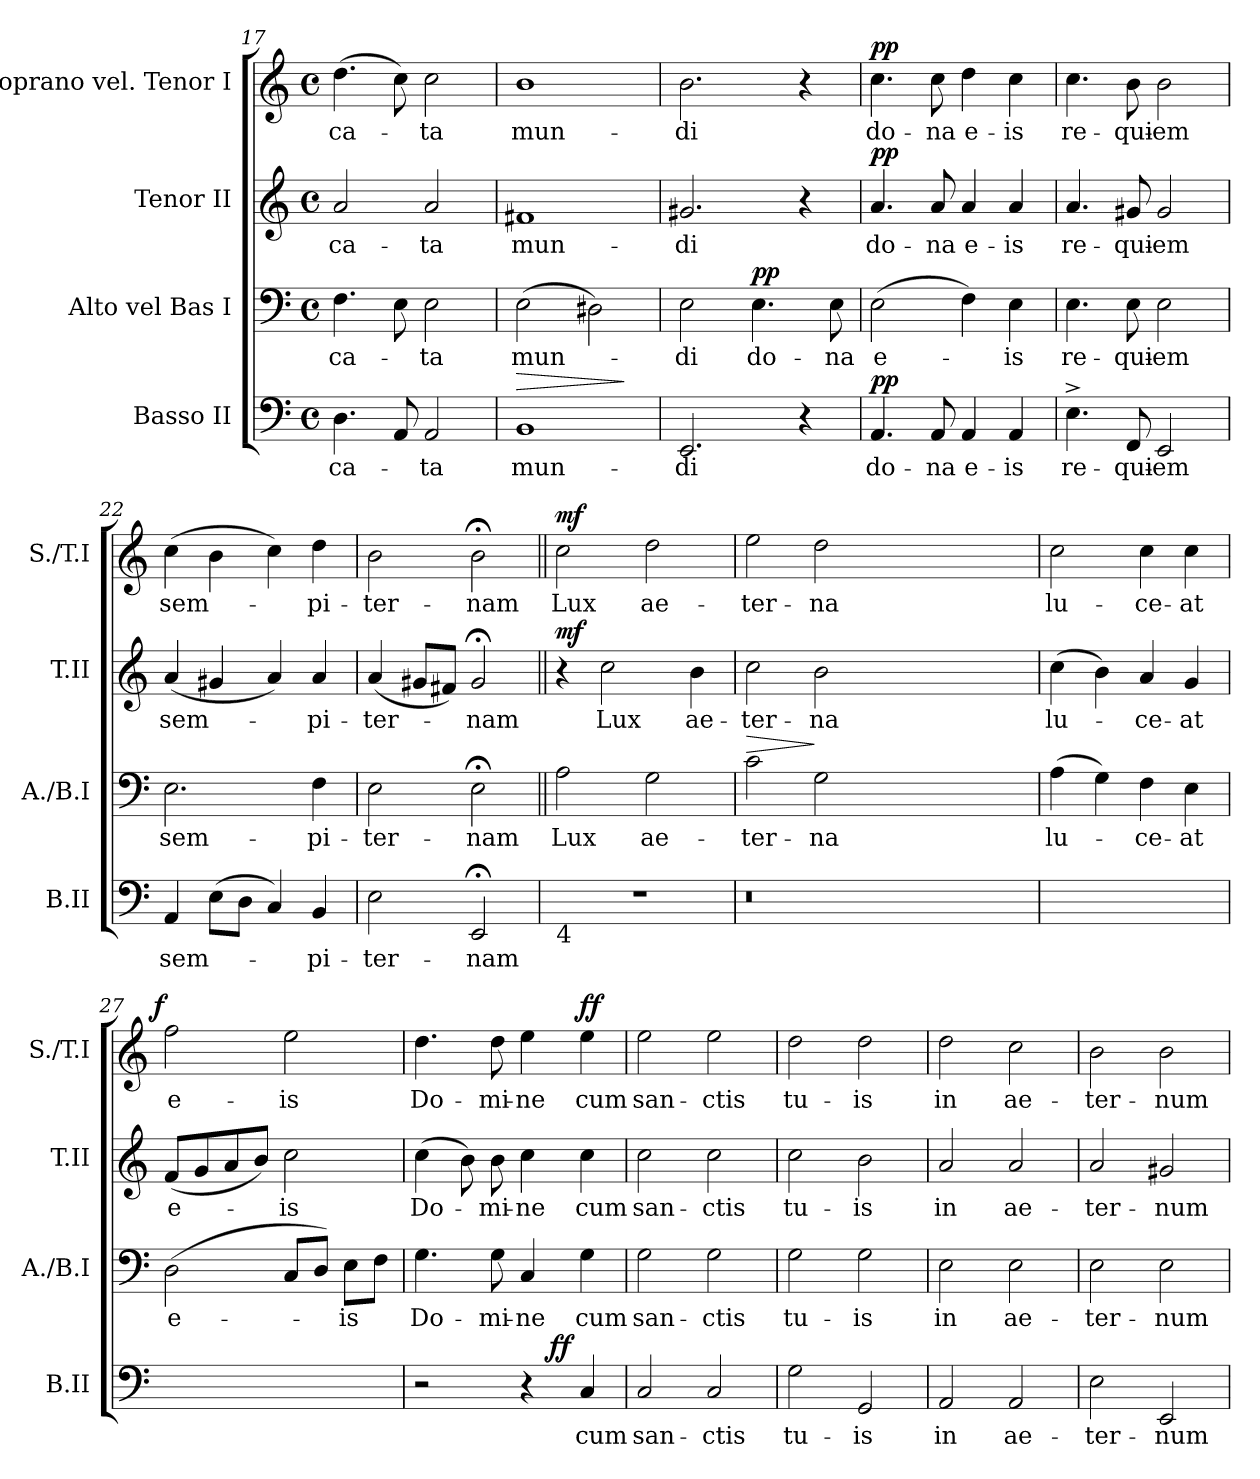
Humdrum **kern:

**kern	**text	**dynam	**kern	**text	**dynam	**kern	**text	**dynam	**kern	**text	**dynam
*part4	*part4	*part4	*part3	*part3	*part3	*part2	*part2	*part2	*part1	*part1	*part1
*staff4	*staff4	*staff4	*staff3	*staff3	*staff3	*staff2	*staff2	*staff2	*staff1	*staff1	*staff1
*I"Basso II	*	*	*I"Alto vel Bas I	*	*	*I"Tenor II	*	*	*I"Soprano vel. Tenor I	*	*
*I'B.II	*	*	*I'A./B.I	*	*	*I'T.II	*	*	*I'S./T.I	*	*
*clefF4	*	*	*clefF4	*	*	*clefG2	*	*	*clefG2	*	*
*k[]	*	*	*k[]	*	*	*k[]	*	*	*k[]	*	*
*a:	*	*	*a:	*	*	*a:	*	*	*a:	*	*
*M4/4	*	*	*M4/4	*	*	*M4/4	*	*	*M4/4	*	*
*met(c)	*	*	*met(c)	*	*	*met(c)	*	*	*met(c)	*	*
=17	=17	=17	=17	=17	=17	=17	=17	=17	=17	=17	=17
4.D\	-ca-	.	4.F\	-ca-	.	2a/	-ca-	.	(4.dd\	-ca-	.
8AA/	.	.	8E\	.	.	.	.	.	8cc\)	.	.
2AA/	-ta	.	2E\	-ta	.	2a/	-ta	.	2cc\	-ta	.
=18	=18	=18	=18	=18	=18	=18	=18	=18	=18	=18	=18
!	!	!LO:HP:a	!	!	!	!	!	!	!	!	!
1BB/	mun-	>	(2E\	mun-	.	1f#X/	mun-	.	1b\	mun-	.
.	.	.	2D#X\)	.	.	.	.	.	.	.	.
.	.	]	.	.	.	.	.	.	.	.	.
=19	=19	=19	=19	=19	=19	=19	=19	=19	=19	=19	=19
2.EE/	-di	.	2E\	-di	.	2.g#X/	-di	.	2.b\	-di	.
!	!	!	!	!	!LO:DY:a	!	!	!	!	!	!
.	.	.	4.E\	do-	pp	.	.	.	.	.	.
4r	.	.	.	.	.	4r	.	.	4r	.	.
.	.	.	8E\	-na	.	.	.	.	.	.	.
=20	=20	=20	=20	=20	=20	=20	=20	=20	=20	=20	=20
!	!	!LO:DY:a	!	!	!	!	!	!LO:DY:a	!	!	!LO:DY:a
4.AA/	do-	pp	(2E\	e-	.	4.a/	do-	pp	4.cc\	do-	pp
8AA/	-na	.	.	.	.	8a/	-na	.	8cc\	-na	.
4AA/	e-	.	4F\)	.	.	4a/	e-	.	4dd\	e-	.
4AA/	-is	.	4E\	-is	.	4a/	-is	.	4cc\	-is	.
=21	=21	=21	=21	=21	=21	=21	=21	=21	=21	=21	=21
4.E^\	re-	.	4.E\	re-	.	4.a/	re-	.	4.cc\	re-	.
8FF/	-qui-	.	8E\	-qui-	.	8g#X/	-qui-	.	8b\	-qui-	.
2EE/	-em	.	2E\	-em	.	2g#/	-em	.	2b\	-em	.
=22	=22	=22	=22	=22	=22	=22	=22	=22	=22	=22	=22
4AA/	sem-	.	2.E\	sem-	.	(4a/	sem-	.	(4cc\	sem-	.
(8E\L	.	.	.	.	.	4g#X/	.	.	4b\	.	.
8D\J	.	.	.	.	.	.	.	.	.	.	.
4C/)	.	.	.	.	.	4a/)	.	.	4cc\)	.	.
4BB/	-pi-	.	4F\	-pi-	.	4a/	-pi-	.	4dd\	-pi-	.
=23	=23	=23	=23	=23	=23	=23	=23	=23	=23	=23	=23
2E\	-ter-	.	2E\	-ter-	.	(4a/	-ter-	.	2b\	-ter-	.
.	.	.	.	.	.	8g#X/L	.	.	.	.	.
.	.	.	.	.	.	8f#X/J)	.	.	.	.	.
2EE;</	-nam	.	2E;<\	-nam	.	2g#;</	-nam	.	2b;<\	-nam	.
=24	=24||	=24||	=24||	=24||	=24||	=24||	=24||	=24||	=24||	=24||	=24||
!LO:TX:b:t=4	!	!	!	!	!	!	!	!	!	!	!
!	!	!	!	!	!	!	!	!LO:DY:b	!	!	!LO:DY:a
1r	.	.	2A\	Lux	.	4r	.	mf	2cc\	Lux	mf
.	.	.	.	.	.	2cc\	Lux	.	.	.	.
.	.	.	2G\	ae-	.	.	.	.	2dd\	ae-	.
.	.	.	.	.	.	4b\	ae-	.	.	.	.
=25	=25	=25	=25	=25	=25	=25	=25	=25	=25	=25	=25
!	!	!	!	!	!LO:HP:a	!	!	!	!	!	!
0.r	.	.	2c\	-ter-	>	2cc\	-ter-	.	2ee\	-ter-	.
.	.	.	2G\	-na	]	2b\	-na	.	2dd\	-na	.
.	.	.	0ryy	.	.	0ryy	.	.	0ryy	.	.
=26	=26	=26	=26	=26	=26	=26	=26	=26	=26	=26	=26
1ryy	.	.	(4A\	lu-	.	(4cc\	lu-	.	2cc\	lu-	.
.	.	.	4G\)	.	.	4b\)	.	.	.	.	.
.	.	.	4F\	-ce-	.	4a/	-ce-	.	4cc\	-ce-	.
.	.	.	4E\	-at	.	4g/	-at	.	4cc\	-at	.
=27	=27	=27	=27	=27	=27	=27	=27	=27	=27	=27	=27
!	!	!	!	!	!	!	!	!	!	!	!LO:DY:a:rj
1ryy	.	.	(2D\	e-	.	(8f/L	e-	.	2ff\	e-	f
.	.	.	.	.	.	8g/	.	.	.	.	.
.	.	.	.	.	.	8a/	.	.	.	.	.
.	.	.	.	.	.	8b/J)	.	.	.	.	.
.	.	.	8C/L	.	.	2cc\	-is	.	2ee\	-is	.
.	.	.	8D/J)	.	.	.	.	.	.	.	.
.	.	.	8E\L	-is	.	.	.	.	.	.	.
.	.	.	8F\J	.	.	.	.	.	.	.	.
=28	=28	=28	=28	=28	=28	=28	=28	=28	=28	=28	=28
*^	*	*	*	*	*	*	*	*	*	*	*
2r	2ryy	.	.	4.G\	Do-	.	(4cc\	Do-	.	4.dd\	Do-	.
.	.	.	.	.	.	.	8b\)	.	.	.	.	.
.	.	.	.	8G\	-mi-	.	8b\	-mi-	.	8dd\	-mi-	.
4r	8ryy	.	.	4C/	-ne	.	4cc\	-ne	.	4ee\	-ne	.
!	!	!	!LO:DY:a	!	!	!	!	!	!	!	!	!
.	4.ryy	.	ff	.	.	.	.	.	.	.	.	.
!	!	!	!	!	!	!	!	!	!	!	!	!LO:DY:a
4C/	.	cum	.	4G\	cum	.	4cc\	cum	.	4ee\	cum	ff
*v	*v	*	*	*	*	*	*	*	*	*	*	*
=29	=29	=29	=29	=29	=29	=29	=29	=29	=29	=29	=29
2C/	san-	.	2G\	san-	.	2cc\	san-	.	2ee\	san-	.
2C/	-ctis	.	2G\	-ctis	.	2cc\	-ctis	.	2ee\	-ctis	.
=30	=30	=30	=30	=30	=30	=30	=30	=30	=30	=30	=30
2G\	tu-	.	2G\	tu-	.	2cc\	tu-	.	2dd\	tu-	.
2GG/	-is	.	2G\	-is	.	2b\	-is	.	2dd\	-is	.
=31	=31	=31	=31	=31	=31	=31	=31	=31	=31	=31	=31
2AA/	in	.	2E\	in	.	2a/	in	.	2dd\	in	.
2AA/	ae-	.	2E\	ae-	.	2a/	ae-	.	2cc\	ae-	.
=32	=32	=32	=32	=32	=32	=32	=32	=32	=32	=32	=32
2E\	-ter-	.	2E\	-ter-	.	2a/	-ter-	.	2b\	-ter-	.
2EE/	-num	.	2E\	-num	.	2g#X/	-num	.	2b\	-num	.
=	=	=	=	=	=	=	=	=	=	=	=
*-	*-	*-	*-	*-	*-	*-	*-	*-	*-	*-	*-
